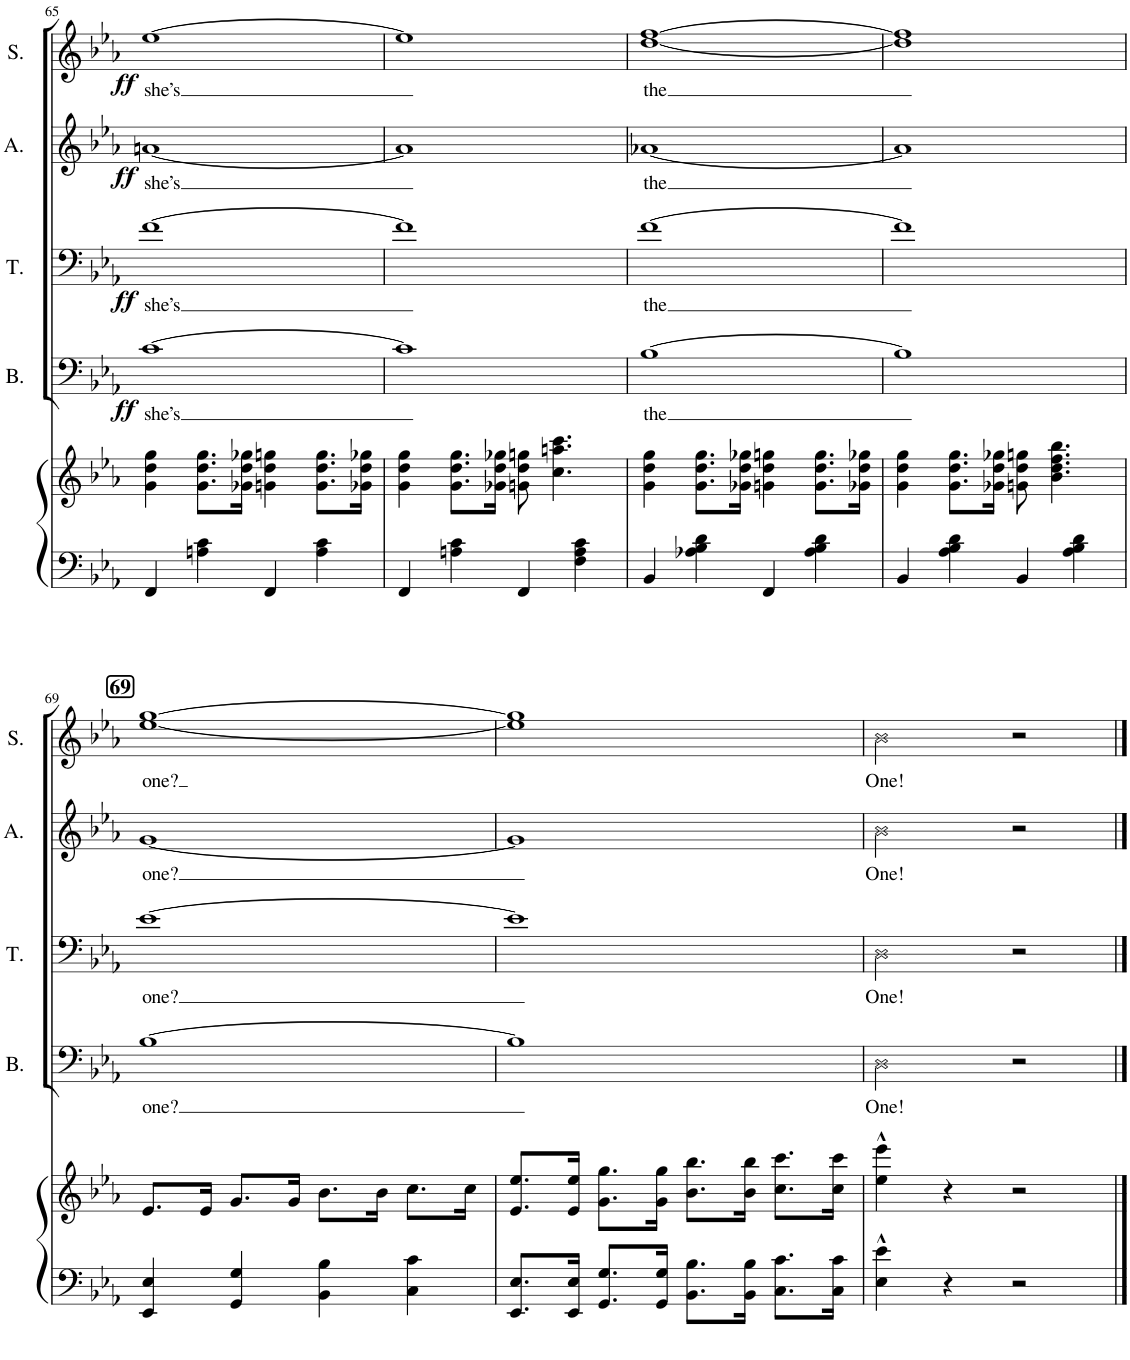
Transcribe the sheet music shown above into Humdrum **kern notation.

**kern	**kern	**kern	**text	**dynam	**kern	**text	**dynam	**kern	**text	**dynam	**kern	**text	**dynam
*part5	*part5	*part4	*part4	*part4	*part3	*part3	*part3	*part2	*part2	*part2	*part1	*part1	*part1
*staff6	*staff5	*staff4	*staff4	*staff4	*staff3	*staff3	*staff3	*staff2	*staff2	*staff2	*staff1	*staff1	*staff1
*I"Piano	*	*I"Bas	*	*	*I"Tenor	*	*	*I"Alt	*	*	*I"Sopraan	*	*
*I'Pno	*	*I'B.	*	*	*I'T.	*	*	*I'A.	*	*	*I'S.	*	*
!!LO:PB:g=z
*clefF4	*clefG2	*clefF4	*	*	*clefF4	*	*	*clefG2	*	*	*clefG2	*	*
*k[b-e-a-]	*k[b-e-a-]	*k[b-e-a-]	*	*	*k[b-e-a-]	*	*	*k[b-e-a-]	*	*	*k[b-e-a-]	*	*
*M4/4	*M4/4	*M4/4	*	*	*M4/4	*	*	*M4/4	*	*	*M4/4	*	*
=65	=65	=65	=65	=65	=65	=65	=65	=65	=65	=65	=65	=65	=65
!	!	!	!LO:LY:b	!LO:DY:b	!	!LO:LY:b	!LO:DY:b	!	!LO:LY:b	!LO:DY:b	!	!LO:LY:b	!LO:DY:b
4FF/	4g\ 4dd\ 4gg\	[1c	she’s	ff	[1f	she’s	ff	[1an	she’s	ff	[1ee-	she’s	ff
4An\ 4c\	8.g\ 8.dd\ 8.gg\L	.	.	.	.	.	.	.	.	.	.	.	.
.	16g-X\ 16dd\ 16gg-X\Jk	.	.	.	.	.	.	.	.	.	.	.	.
4FF/	4gn\ 4dd\ 4ggn\	.	.	.	.	.	.	.	.	.	.	.	.
4A\ 4c\	8.g\ 8.dd\ 8.gg\L	.	.	.	.	.	.	.	.	.	.	.	.
.	16g-X\ 16dd\ 16gg-X\Jk	.	.	.	.	.	.	.	.	.	.	.	.
=66	=66	=66	=66	=66	=66	=66	=66	=66	=66	=66	=66	=66	=66
4FF/	4g\ 4dd\ 4gg\	1c]	.	.	1f]	.	.	1a]	.	.	1ee-]	.	.
4An\ 4c\	8.g\ 8.dd\ 8.gg\L	.	.	.	.	.	.	.	.	.	.	.	.
.	16g-X\ 16dd\ 16gg-X\Jk	.	.	.	.	.	.	.	.	.	.	.	.
4FF/	8gn\ 8dd\ 8ggn\	.	.	.	.	.	.	.	.	.	.	.	.
.	4.cc\ 4.aan\ 4.ccc\	.	.	.	.	.	.	.	.	.	.	.	.
4F\ 4A\ 4c\	.	.	.	.	.	.	.	.	.	.	.	.	.
=67	=67	=67	=67	=67	=67	=67	=67	=67	=67	=67	=67	=67	=67
!	!	!	!LO:LY:b	!	!	!LO:LY:b	!	!	!LO:LY:b	!	!	!LO:LY:b	!
4BB-/	4g\ 4dd\ 4gg\	[1B-	the	.	[1f	the	.	[1a-X	the	.	[1dd [1ff	the	.
4A-X\ 4B-\ 4d\	8.g\ 8.dd\ 8.gg\L	.	.	.	.	.	.	.	.	.	.	.	.
.	16g-X\ 16dd\ 16gg-X\Jk	.	.	.	.	.	.	.	.	.	.	.	.
4FF/	4gn\ 4dd\ 4ggn\	.	.	.	.	.	.	.	.	.	.	.	.
4A-\ 4B-\ 4d\	8.g\ 8.dd\ 8.gg\L	.	.	.	.	.	.	.	.	.	.	.	.
.	16g-X\ 16dd\ 16gg-X\Jk	.	.	.	.	.	.	.	.	.	.	.	.
=68	=68	=68	=68	=68	=68	=68	=68	=68	=68	=68	=68	=68	=68
4BB-/	4g\ 4dd\ 4gg\	1B-]	.	.	1f]	.	.	1a-]	.	.	1dd] 1ff]	.	.
4A-\ 4B-\ 4d\	8.g\ 8.dd\ 8.gg\L	.	.	.	.	.	.	.	.	.	.	.	.
.	16g-X\ 16dd\ 16gg-X\Jk	.	.	.	.	.	.	.	.	.	.	.	.
4BB-/	8gn\ 8dd\ 8ggn\	.	.	.	.	.	.	.	.	.	.	.	.
.	4.b-\ 4.dd\ 4.ff\ 4.bb-\	.	.	.	.	.	.	.	.	.	.	.	.
4A-\ 4B-\ 4d\	.	.	.	.	.	.	.	.	.	.	.	.	.
!!LO:LB:g=z
!!LO:REH:place=s1:a:B:cj:fs=12:t=69
=69	=69	=69	=69	=69	=69	=69	=69	=69	=69	=69	=69	=69	=69
!	!	!	!LO:LY:b	!	!	!LO:LY:b	!	!	!LO:LY:b	!	!	!LO:LY:b	!
4EE-/ 4E-/	8.e-/L	[1B-	one?	.	[1e-	one?	.	[1g	one?	.	[1ee- [1gg	one?	.
.	16e-/Jk	.	.	.	.	.	.	.	.	.	.	.	.
4GG/ 4G/	8.g/L	.	.	.	.	.	.	.	.	.	.	.	.
.	16g/Jk	.	.	.	.	.	.	.	.	.	.	.	.
4BB-\ 4B-\	8.b-\L	.	.	.	.	.	.	.	.	.	.	.	.
.	16b-\Jk	.	.	.	.	.	.	.	.	.	.	.	.
4C\ 4c\	8.cc\L	.	.	.	.	.	.	.	.	.	.	.	.
.	16cc\Jk	.	.	.	.	.	.	.	.	.	.	.	.
=70	=70	=70	=70	=70	=70	=70	=70	=70	=70	=70	=70	=70	=70
8.EE-/ 8.E-/L	8.e-/ 8.ee-/L	1B-]	.	.	1e-]	.	.	1g]	.	.	1ee-] 1gg]	.	.
16EE-/ 16E-/Jk	16e-/ 16ee-/Jk	.	.	.	.	.	.	.	.	.	.	.	.
8.GG/ 8.G/L	8.g\ 8.gg\L	.	.	.	.	.	.	.	.	.	.	.	.
16GG/ 16G/Jk	16g\ 16gg\Jk	.	.	.	.	.	.	.	.	.	.	.	.
8.BB-\ 8.B-\L	8.b-\ 8.bb-\L	.	.	.	.	.	.	.	.	.	.	.	.
16BB-\ 16B-\Jk	16b-\ 16bb-\Jk	.	.	.	.	.	.	.	.	.	.	.	.
8.C\ 8.c\L	8.cc\ 8.ccc\L	.	.	.	.	.	.	.	.	.	.	.	.
16C\ 16c\Jk	16cc\ 16ccc\Jk	.	.	.	.	.	.	.	.	.	.	.	.
=71	=71	=71	=71	=71	=71	=71	=71	=71	=71	=71	=71	=71	=71
!	!	!	!LO:LY:b	!	!	!LO:LY:b	!	!	!LO:LY:b	!	!	!LO:LY:b	!
4E-\^^ 4e-\^^	4ee-\^^ 4eee-\^^	2D\	One!	.	2D\	One!	.	2b-\	One!	.	2b-\	One!	.
4r	4r	.	.	.	.	.	.	.	.	.	.	.	.
2r	2r	2r	.	.	2r	.	.	2r	.	.	2r	.	.
==	==	==	==	==	==	==	==	==	==	==	==	==	==
*-	*-	*-	*-	*-	*-	*-	*-	*-	*-	*-	*-	*-	*-
